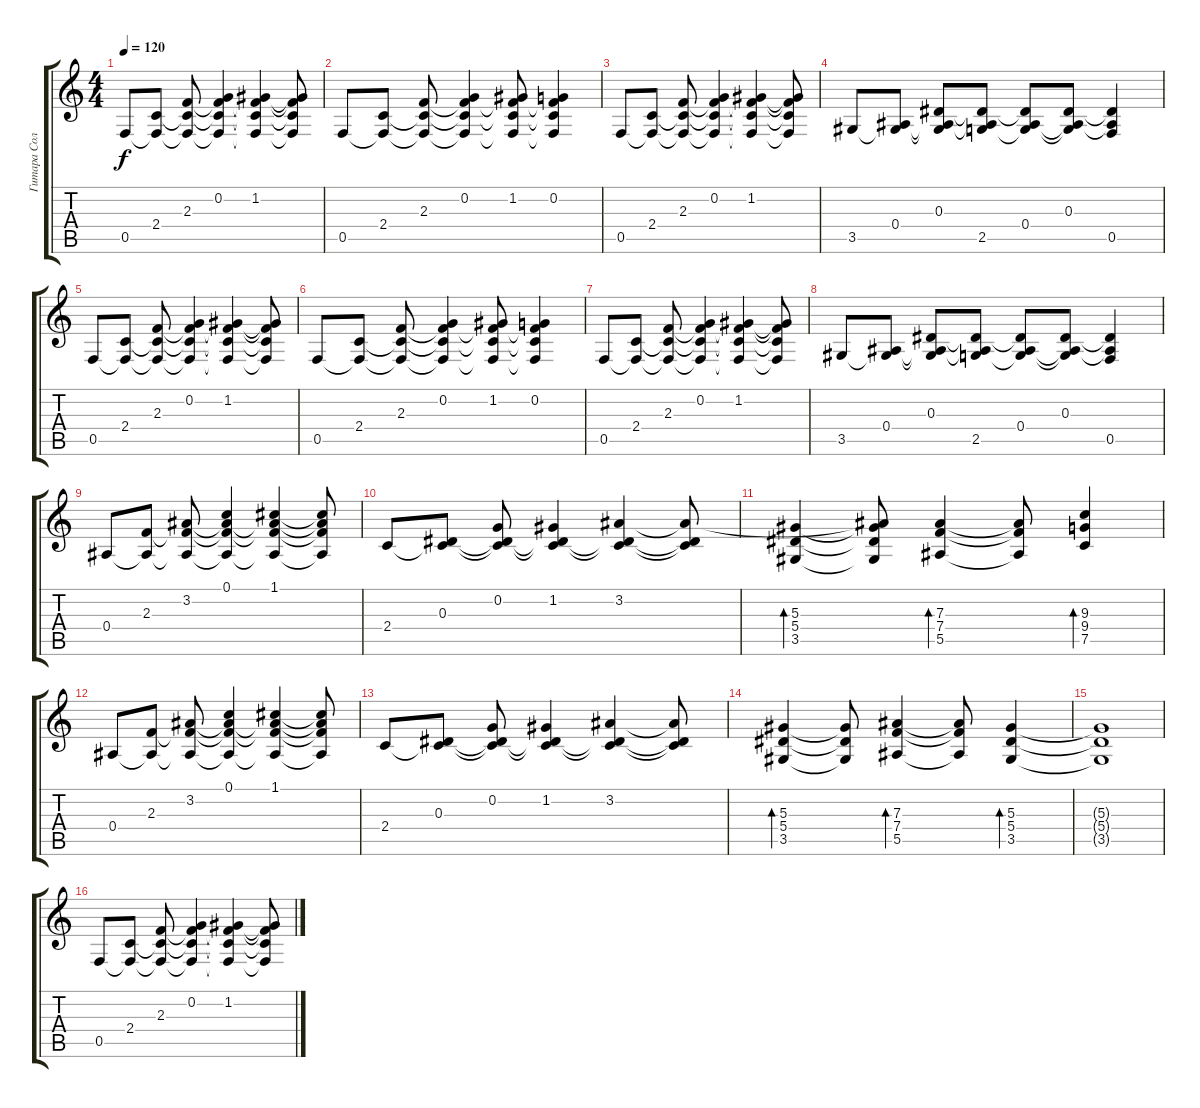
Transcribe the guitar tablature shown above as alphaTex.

\track ("Гитара Соло" "Гитара Сол") {instrument acousticguitarsteel}
\staff {score tabs}
\tuning (C4 G3 Eb3 Bb2 F2 C2) {hide}
\ts (4 4)
\tempo 120
\clef g2
\ks c
0.5.8{dy f instrument acousticguitarsteel} (2.4 0.5{t}).8 (2.3 2.4{t} 0.5{t}).8 (0.2 2.3{t} 2.4{t} 0.5{t}).4 (1.2 2.3{t} 2.4{t} 0.5{t}).4 (1.2{t} 2.3{t} 2.4{t} 0.5{t}).8 |
0.5.8 (2.4 0.5{t}).8 (2.3 2.4{t} 0.5{t}).8 (0.2 2.3{t} 2.4{t} 0.5{t}).4 (1.2 2.3{t} 2.4{t} 0.5{t}).8 (0.2 2.3{t} 2.4{t} 0.5{t}).4 |
0.5.8 (2.4 0.5{t}).8 (2.3 2.4{t} 0.5{t}).8 (0.2 2.3{t} 2.4{t} 0.5{t}).4 (1.2 2.3{t} 2.4{t} 0.5{t}).4 (1.2{t} 2.3{t} 2.4{t} 0.5{t}).8 |
3.5.8 (0.4 3.5{t}).8 (0.3 0.4{t} 3.5{t}).8 (0.3{t} 0.4{t} 2.5).8 (0.3{t} 0.4 2.5{t}).8 (0.3 0.4{t} 2.5{t}).8 (0.3{t} 0.4{t} 0.5).4 |
0.5.8 (2.4 0.5{t}).8 (2.3 2.4{t} 0.5{t}).8 (0.2 2.3{t} 2.4{t} 0.5{t}).4 (1.2 2.3{t} 2.4{t} 0.5{t}).4 (1.2{t} 2.3{t} 2.4{t} 0.5{t}).8 |
0.5.8 (2.4 0.5{t}).8 (2.3 2.4{t} 0.5{t}).8 (0.2 2.3{t} 2.4{t} 0.5{t}).4 (1.2 2.3{t} 2.4{t} 0.5{t}).8 (0.2 2.3{t} 2.4{t} 0.5{t}).4 |
0.5.8 (2.4 0.5{t}).8 (2.3 2.4{t} 0.5{t}).8 (0.2 2.3{t} 2.4{t} 0.5{t}).4 (1.2 2.3{t} 2.4{t} 0.5{t}).4 (1.2{t} 2.3{t} 2.4{t} 0.5{t}).8 |
3.5.8 (0.4 3.5{t}).8 (0.3 0.4{t} 3.5{t}).8 (0.3{t} 0.4{t} 2.5).8 (0.3{t} 0.4 2.5{t}).8 (0.3 0.4{t} 2.5{t}).8 (0.3{t} 0.4{t} 0.5).4 |
0.4.8 (2.3 0.4{t}).8 (3.2 2.3{t} 0.4{t}).8 (0.1 3.2{t} 2.3{t} 0.4{t}).4 (1.1 3.2{t} 2.3{t} 0.4{t}).4 (1.1{t} 3.2{t} 2.3{t} 0.4{t}).8 |
2.4.8 (0.3 2.4{t}).8 (0.2 0.3{t} 2.4{t}).8 (1.2 0.3{t} 2.4{t}).4 (3.2 0.3{t} 2.4{t}).4 (3.2{t} 0.3{t} 2.4{t}).8 |
(5.3 5.4 3.5).4{bd 240} (3.2{t} 5.3{t} 5.4{t} 3.5{t}).8 (7.3 7.4 5.5).4{bd 240} (7.3{t} 7.4{t} 5.5{t}).8 (9.3 9.4 7.5).4{bd 240} |
0.4.8 (2.3 0.4{t}).8 (3.2 2.3{t} 0.4{t}).8 (0.1 3.2{t} 2.3{t} 0.4{t}).4 (1.1 3.2{t} 2.3{t} 0.4{t}).4 (1.1{t} 3.2{t} 2.3{t} 0.4{t}).8 |
2.4.8 (0.3 2.4{t}).8 (0.2 0.3{t} 2.4{t}).8 (1.2 0.3{t} 2.4{t}).4 (3.2 0.3{t} 2.4{t}).4 (3.2{t} 0.3{t} 2.4{t}).8 |
(5.3 5.4 3.5).4{bd 240} (5.3{t} 5.4{t} 3.5{t}).8 (7.3 7.4 5.5).4{bd 240} (7.3{t} 7.4{t} 5.5{t}).8 (5.3 5.4 3.5).4{bd 240} |
(5.3{t} 5.4{t} 3.5{t}).1 |
0.5.8 (2.4 0.5{t}).8 (2.3 2.4{t} 0.5{t}).8 (0.2 2.3{t} 2.4{t} 0.5{t}).4 (1.2 2.3{t} 2.4{t} 0.5{t}).4 (1.2{t} 2.3{t} 2.4{t} 0.5{t}).8
